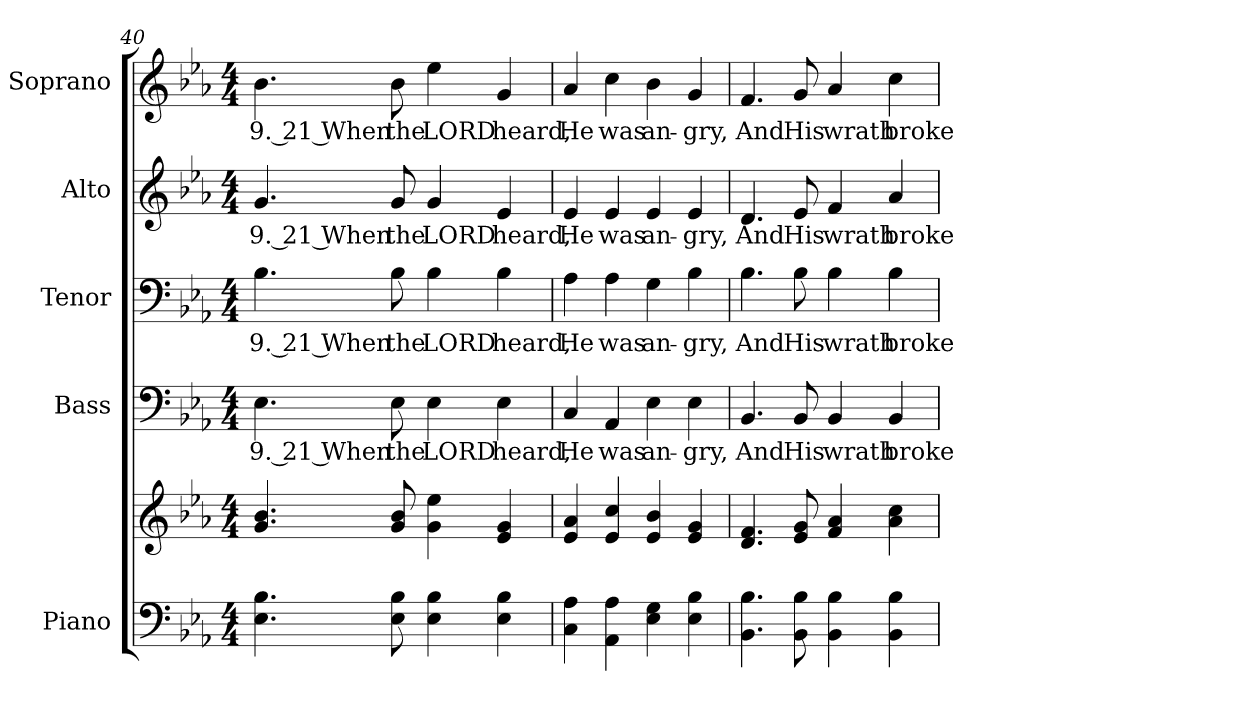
**kern	**kern	**kern	**text	**kern	**text	**kern	**text	**kern	**text
*part5	*part5	*part4	*part4	*part3	*part3	*part2	*part2	*part1	*part1
*staff6	*staff5	*staff4	*staff4	*staff3	*staff3	*staff2	*staff2	*staff1	*staff1
*I"Piano	*	*I"Bass	*	*I"Tenor	*	*I"Alto	*	*I"Soprano	*
*I'Pno.	*	*I'B.	*	*I'T.	*	*I'A.	*	*I'S.	*
!!LO:PB:g=z
*clefF4	*clefG2	*clefF4	*	*clefF4	*	*clefG2	*	*clefG2	*
*k[b-e-a-]	*k[b-e-a-]	*k[b-e-a-]	*	*k[b-e-a-]	*	*k[b-e-a-]	*	*k[b-e-a-]	*
*E-:	*E-:	*E-:	*	*E-:	*	*E-:	*	*E-:	*
*M4/4	*M4/4	*M4/4	*	*M4/4	*	*M4/4	*	*M4/4	*
=40	=40	=40	=40	=40	=40	=40	=40	=40	=40
!	!	!	!LO:LY:b:color=#000000	!	!	!	!	!	!
!	!	!	!	!	!LO:LY:b:color=#000000	!	!	!	!
!	!	!	!	!	!	!	!LO:LY:b:color=#000000	!	!
!	!	!	!	!	!	!	!	!	!LO:LY:b:color=#000000
4.E-i\ 4.B-i	4.gi/ 4.b-i	4.E-i\	9. 21 When	4.B-i\	9. 21 When	4.gi/	9. 21 When	4.b-i\	9. 21 When
!	!	!	!LO:LY:b:color=#000000	!	!	!	!	!	!
!	!	!	!	!	!LO:LY:b:color=#000000	!	!	!	!
!	!	!	!	!	!	!	!LO:LY:b:color=#000000	!	!
!	!	!	!	!	!	!	!	!	!LO:LY:b:color=#000000
8E-i\ 8B-i	8gi/ 8b-i	8E-i\	the	8B-i\	the	8gi/	the	8b-i\	the
!	!	!	!LO:LY:b:color=#000000	!	!	!	!	!	!
!	!	!	!	!	!LO:LY:b:color=#000000	!	!	!	!
!	!	!	!	!	!	!	!LO:LY:b:color=#000000	!	!
!	!	!	!	!	!	!	!	!	!LO:LY:b:color=#000000
4E-i\ 4B-i	4gi\ 4ee-i	4E-i\	LORD	4B-i\	LORD	4gi/	LORD	4ee-i\	LORD
!	!	!	!LO:LY:b:color=#000000	!	!	!	!	!	!
!	!	!	!	!	!LO:LY:b:color=#000000	!	!	!	!
!	!	!	!	!	!	!	!LO:LY:b:color=#000000	!	!
!	!	!	!	!	!	!	!	!	!LO:LY:b:color=#000000
4E-i\ 4B-i	4e-i/ 4gi	4E-i\	heard,	4B-i\	heard,	4e-i/	heard,	4gi/	heard,
=41	=41	=41	=41	=41	=41	=41	=41	=41	=41
!	!	!	!LO:LY:b:color=#000000	!	!	!	!	!	!
!	!	!	!	!	!LO:LY:b:color=#000000	!	!	!	!
!	!	!	!	!	!	!	!LO:LY:b:color=#000000	!	!
!	!	!	!	!	!	!	!	!	!LO:LY:b:color=#000000
4Ci\ 4A-i	4e-i/ 4a-i	4Ci/	He	4A-i\	He	4e-i/	He	4a-i/	He
!	!	!	!LO:LY:b:color=#000000	!	!	!	!	!	!
!	!	!	!	!	!LO:LY:b:color=#000000	!	!	!	!
!	!	!	!	!	!	!	!LO:LY:b:color=#000000	!	!
!	!	!	!	!	!	!	!	!	!LO:LY:b:color=#000000
4AA-i\ 4A-i	4e-i/ 4cci	4AA-i/	was	4A-i\	was	4e-i/	was	4cci\	was
!	!	!	!LO:LY:b:color=#000000	!	!	!	!	!	!
!	!	!	!	!	!LO:LY:b:color=#000000	!	!	!	!
!	!	!	!	!	!	!	!LO:LY:b:color=#000000	!	!
!	!	!	!	!	!	!	!	!	!LO:LY:b:color=#000000
4E-i\ 4Gi	4e-i/ 4b-i	4E-i\	an-	4Gi\	an-	4e-i/	an-	4b-i\	an-
!	!	!	!LO:LY:b:color=#000000	!	!	!	!	!	!
!	!	!	!	!	!LO:LY:b:color=#000000	!	!	!	!
!	!	!	!	!	!	!	!LO:LY:b:color=#000000	!	!
!	!	!	!	!	!	!	!	!	!LO:LY:b:color=#000000
4E-i\ 4B-i	4e-i/ 4gi	4E-i\	-gry,	4B-i\	-gry,	4e-i/	-gry,	4gi/	-gry,
=42	=42	=42	=42	=42	=42	=42	=42	=42	=42
!	!	!	!LO:LY:b:color=#000000	!	!	!	!	!	!
!	!	!	!	!	!LO:LY:b:color=#000000	!	!	!	!
!	!	!	!	!	!	!	!LO:LY:b:color=#000000	!	!
!	!	!	!	!	!	!	!	!	!LO:LY:b:color=#000000
4.BB-i\ 4.B-i	4.di/ 4.fi	4.BB-i/	And	4.B-i\	And	4.di/	And	4.fi/	And
!	!	!	!LO:LY:b:color=#000000	!	!	!	!	!	!
!	!	!	!	!	!LO:LY:b:color=#000000	!	!	!	!
!	!	!	!	!	!	!	!LO:LY:b:color=#000000	!	!
!	!	!	!	!	!	!	!	!	!LO:LY:b:color=#000000
8BB-i\ 8B-i	8e-i/ 8gi	8BB-i/	His	8B-i\	His	8e-i/	His	8gi/	His
!	!	!	!LO:LY:b:color=#000000	!	!	!	!	!	!
!	!	!	!	!	!LO:LY:b:color=#000000	!	!	!	!
!	!	!	!	!	!	!	!LO:LY:b:color=#000000	!	!
!	!	!	!	!	!	!	!	!	!LO:LY:b:color=#000000
4BB-i\ 4B-i	4fi/ 4a-i	4BB-i/	wrath	4B-i\	wrath	4fi/	wrath	4a-i/	wrath
!	!	!	!LO:LY:b:color=#000000	!	!	!	!	!	!
!	!	!	!	!	!LO:LY:b:color=#000000	!	!	!	!
!	!	!	!	!	!	!	!LO:LY:b:color=#000000	!	!
!	!	!	!	!	!	!	!	!	!LO:LY:b:color=#000000
4BB-i\ 4B-i	4a-i\ 4cci	4BB-i/	broke	4B-i\	broke	4a-i/	broke	4cci\	broke
=	=	=	=	=	=	=	=	=	=
*-	*-	*-	*-	*-	*-	*-	*-	*-	*-
